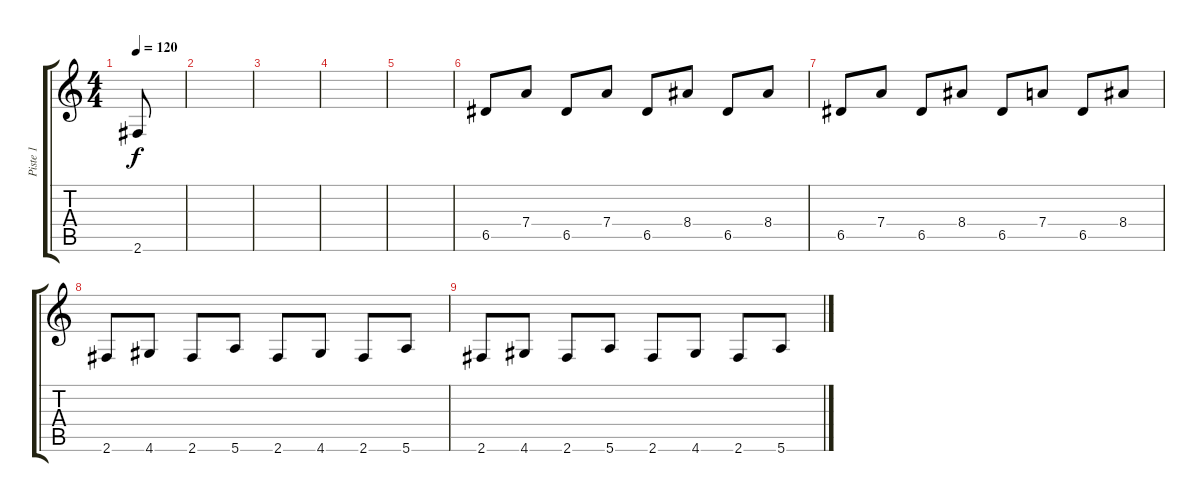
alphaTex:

\track ("Piste 1" "Piste 1") {instrument distortionguitar}
\staff {score tabs}
\tuning (E4 B3 G3 D3 A2 E2) {hide}
\ts (4 4)
\tempo 120
\clef g2
\ks c
2.6.8{dy f} |
|
|
|
|
6.5.8 7.4.8 6.5.8 7.4.8 6.5.8 8.4.8 6.5.8 8.4.8 |
6.5.8 7.4.8 6.5.8 8.4.8 6.5.8 7.4.8 6.5.8 8.4.8 |
2.6.8 4.6.8 2.6.8 5.6.8 2.6.8 4.6.8 2.6.8 5.6.8 |
2.6.8 4.6.8 2.6.8 5.6.8 2.6.8 4.6.8 2.6.8 5.6.8
